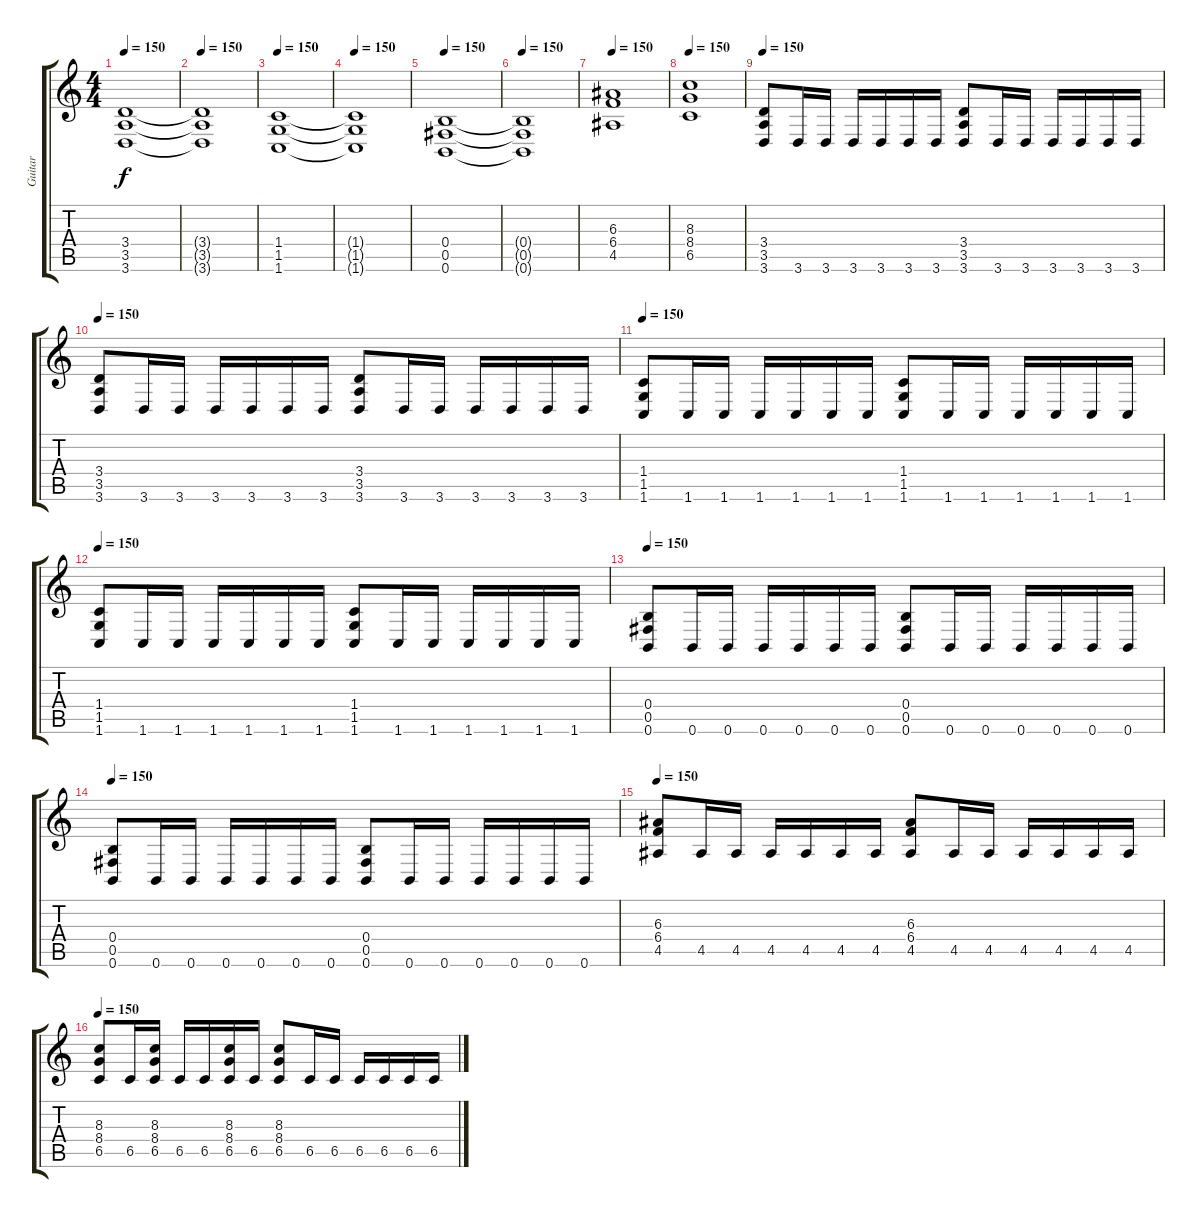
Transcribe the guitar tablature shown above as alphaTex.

\track ("Guitar" "Guitar") {instrument distortionguitar}
\staff {score tabs}
\tuning (Db4 Ab3 E3 B2 Gb2 B1) {hide}
\ts (4 4)
\tempo 150
\clef g2
\ks c
(3.4 3.5 3.6).1{dy f} |
\tempo 150
(3.4{t} 3.5{t} 3.6{t}).1 |
\tempo 150
(1.4 1.5 1.6).1 |
\tempo 150
(1.4{t} 1.5{t} 1.6{t}).1 |
\tempo 150
(0.4 0.5 0.6).1 |
\tempo 150
(0.4{t} 0.5{t} 0.6{t}).1 |
\tempo 150
(6.3 6.4 4.5).1 |
\tempo 150
(8.3 8.4 6.5).1 |
\tempo 150
(3.4 3.5 3.6).8 3.6.16 3.6.16 3.6.16 3.6.16 3.6.16 3.6.16 (3.4 3.5 3.6).8 3.6.16 3.6.16 3.6.16 3.6.16 3.6.16 3.6.16 |
\tempo 150
(3.4 3.5 3.6).8 3.6.16 3.6.16 3.6.16 3.6.16 3.6.16 3.6.16 (3.4 3.5 3.6).8 3.6.16 3.6.16 3.6.16 3.6.16 3.6.16 3.6.16 |
\tempo 150
(1.4 1.5 1.6).8 1.6.16 1.6.16 1.6.16 1.6.16 1.6.16 1.6.16 (1.4 1.5 1.6).8 1.6.16 1.6.16 1.6.16 1.6.16 1.6.16 1.6.16 |
\tempo 150
(1.4 1.5 1.6).8 1.6.16 1.6.16 1.6.16 1.6.16 1.6.16 1.6.16 (1.4 1.5 1.6).8 1.6.16 1.6.16 1.6.16 1.6.16 1.6.16 1.6.16 |
\tempo 150
(0.4 0.5 0.6).8 0.6.16 0.6.16 0.6.16 0.6.16 0.6.16 0.6.16 (0.4 0.5 0.6).8 0.6.16 0.6.16 0.6.16 0.6.16 0.6.16 0.6.16 |
\tempo 150
(0.4 0.5 0.6).8 0.6.16 0.6.16 0.6.16 0.6.16 0.6.16 0.6.16 (0.4 0.5 0.6).8 0.6.16 0.6.16 0.6.16 0.6.16 0.6.16 0.6.16 |
\tempo 150
(6.3 6.4 4.5).8 4.5.16 4.5.16 4.5.16 4.5.16 4.5.16 4.5.16 (6.3 6.4 4.5).8 4.5.16 4.5.16 4.5.16 4.5.16 4.5.16 4.5.16 |
\tempo 150
(8.3 8.4 6.5).8 6.5.16 (8.3 8.4 6.5).16 6.5.16 6.5.16 (8.3 8.4 6.5).16 6.5.16 (8.3 8.4 6.5).8 6.5.16 6.5.16 6.5.16 6.5.16 6.5.16 6.5.16
